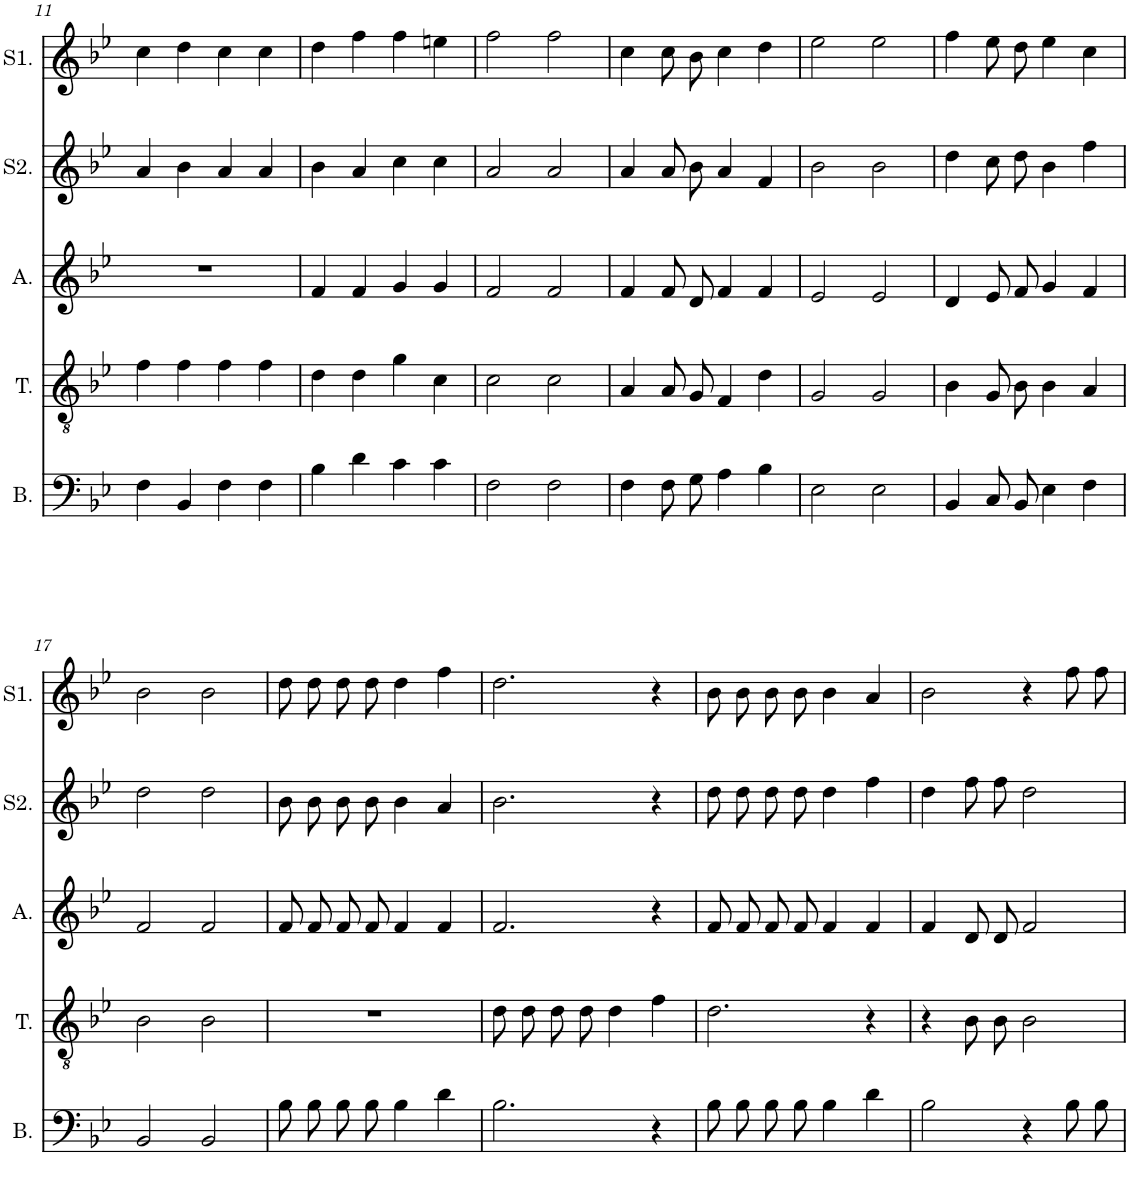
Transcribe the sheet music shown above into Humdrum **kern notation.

**kern	**kern	**kern	**kern	**kern
*part5	*part4	*part3	*part2	*part1
*staff5	*staff4	*staff3	*staff2	*staff1
*I"Bass	*I"Tenor	*I"Alto	*I"Soprano II	*I"Soprano I
*I'B.	*I'T.	*I'A.	*I'S2.	*I'S1.
!!LO:PB:g=z
*clefF4	*clefGv2	*clefG2	*clefG2	*clefG2
*k[b-e-]	*k[b-e-]	*k[b-e-]	*k[b-e-]	*k[b-e-]
*M4/4	*M4/4	*M4/4	*M4/4	*M4/4
=11	=11	=11	=11	=11
4F\	4f\	1r	4a/	4cc\
4BB-/	4f\	.	4b-\	4dd\
4F\	4f\	.	4a/	4cc\
4F\	4f\	.	4a/	4cc\
=12	=12	=12	=12	=12
4B-\	4d\	4f/	4b-\	4dd\
4d\	4d\	4f/	4a/	4ff\
4c\	4g\	4g/	4cc\	4ff\
4c\	4c\	4g/	4cc\	4een\
=13	=13	=13	=13	=13
2F\	2c\	2f/	2a/	2ff\
2F\	2c\	2f/	2a/	2ff\
=14	=14	=14	=14	=14
4F\	4A/	4f/	4a/	4cc\
8F\L	8A/L	8f/L	8a/L	8cc\L
8G\J	8G/J	8d/J	8b-/J	8b-\J
4A\	4F/	4f/	4a/	4cc\
4B-\	4d\	4f/	4f/	4dd\
=15	=15	=15	=15	=15
2E-\	2G/	2e-/	2b-\	2ee-\
2E-\	2G/	2e-/	2b-\	2ee-\
=16	=16	=16	=16	=16
4BB-/	4B-\	4d/	4dd\	4ff\
8C/L	8G/L	8e-/L	8cc\L	8ee-\L
8BB-/J	8B-/J	8f/J	8dd\J	8dd\J
4E-\	4B-\	4g/	4b-\	4ee-\
4F\	4A/	4f/	4ff\	4cc\
!!LO:LB:g=z
=17	=17	=17	=17	=17
2BB-/	2B-\	2f/	2dd\	2b-\
2BB-/	2B-\	2f/	2dd\	2b-\
=18	=18	=18	=18	=18
8B-\L	1r	8f/L	8b-\L	8dd\L
8B-\J	.	8f/J	8b-\J	8dd\J
8B-\L	.	8f/L	8b-\L	8dd\L
8B-\J	.	8f/J	8b-\J	8dd\J
4B-\	.	4f/	4b-\	4dd\
4d\	.	4f/	4a/	4ff\
=19	=19	=19	=19	=19
2.B-\	8d\L	2.f/	2.b-\	2.dd\
.	8d\J	.	.	.
.	8d\L	.	.	.
.	8d\J	.	.	.
.	4d\	.	.	.
4r	4f\	4r	4r	4r
=20	=20	=20	=20	=20
8B-\L	2.d\	8f/L	8dd\L	8b-\L
8B-\J	.	8f/J	8dd\J	8b-\J
8B-\L	.	8f/L	8dd\L	8b-\L
8B-\J	.	8f/J	8dd\J	8b-\J
4B-\	.	4f/	4dd\	4b-\
4d\	4r	4f/	4ff\	4a/
=21	=21	=21	=21	=21
2B-\	4r	4f/	4dd\	2b-\
.	8B-\L	8d/L	8ff\L	.
.	8B-\J	8d/J	8ff\J	.
4r	2B-\	2f/	2dd\	4r
8B-\L	.	.	.	8ff\L
8B-\J	.	.	.	8ff\J
=	=	=	=	=
*-	*-	*-	*-	*-
